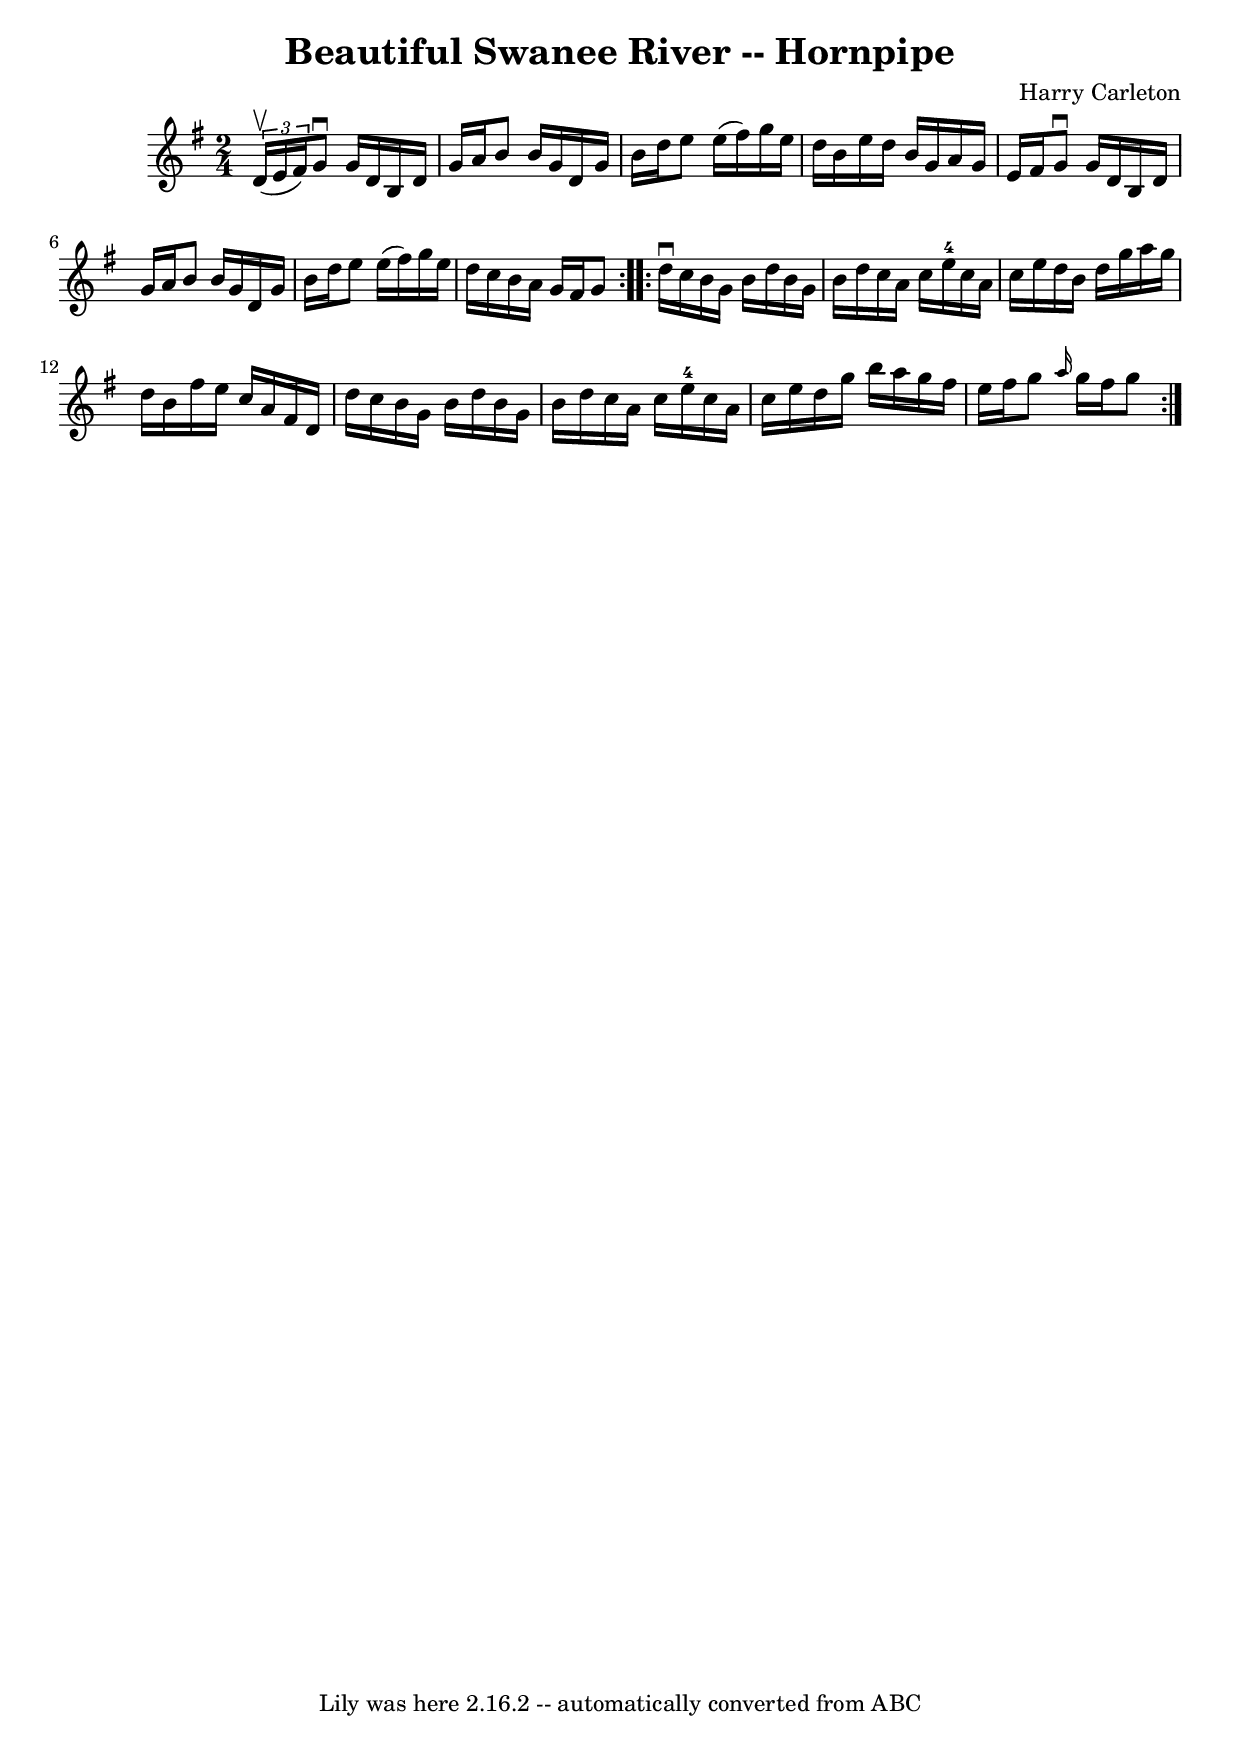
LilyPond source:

\version "2.7.40"
\include "Mammoth.ily"
\header {
	book = "Cole's 1000 Fiddle Tunes"
	composer = "Harry Carleton"
	crossRefNumber = "1"
	footnotes = ""
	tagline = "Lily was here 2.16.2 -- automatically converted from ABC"
	title = "Beautiful Swanee River -- Hornpipe"
}
voicedefault =  {
\set Score.defaultBarType = "empty"

\repeat volta 2 {
\time 2/4 \key g \major   \times 2/3 { d'16 (^\upbow e'16 fis'16) } 
|
 g'8^\downbow g'16 d'16 b16 d'16 g'16 a'16  
|
 b'8 b'16 g'16 d'16 g'16 b'16 d''16  |
   
e''8 e''16 (fis''16) g''16 e''16 d''16 b'16  |
   
e''16 d''16 b'16 g'16 a'16 g'16 e'16 fis'16  |
     
g'8^\downbow g'16 d'16 b16 d'16 g'16 a'16  |
 b'8    
b'16 g'16 d'16 g'16 b'16 d''16  |
 e''8 e''16 (
fis''16) g''16 e''16 d''16 c''16  |
 b'16 a'16 g'16 
 fis'16 g'8  }     \repeat volta 2 { d''16^\downbow c''16  |
   
b'16 g'16 b'16 d''16 b'16 g'16 b'16 d''16  |
   
c''16 a'16 c''16 e''16-4 c''16 a'16 c''16 e''16  
|
 d''16 b'16 d''16 g''16 a''16 g''16 d''16 b'16  
|
 fis''16 e''16 c''16 a'16 fis'16 d'16 d''16    
c''16  |
 b'16 g'16 b'16 d''16 b'16 g'16 b'16    
d''16  |
 c''16 a'16 c''16 e''16-4 c''16 a'16 c''16 
 e''16  |
 d''16 g''16 b''16 a''16 g''16 fis''16    
e''16 fis''16  |
 g''8  \grace { a''16  } g''16 fis''16    
g''8  }   
}

\score{
    <<

	\context Staff="default"
	{
	    \voicedefault 
	}

    >>
	\layout {
	}
	\midi {}
}
